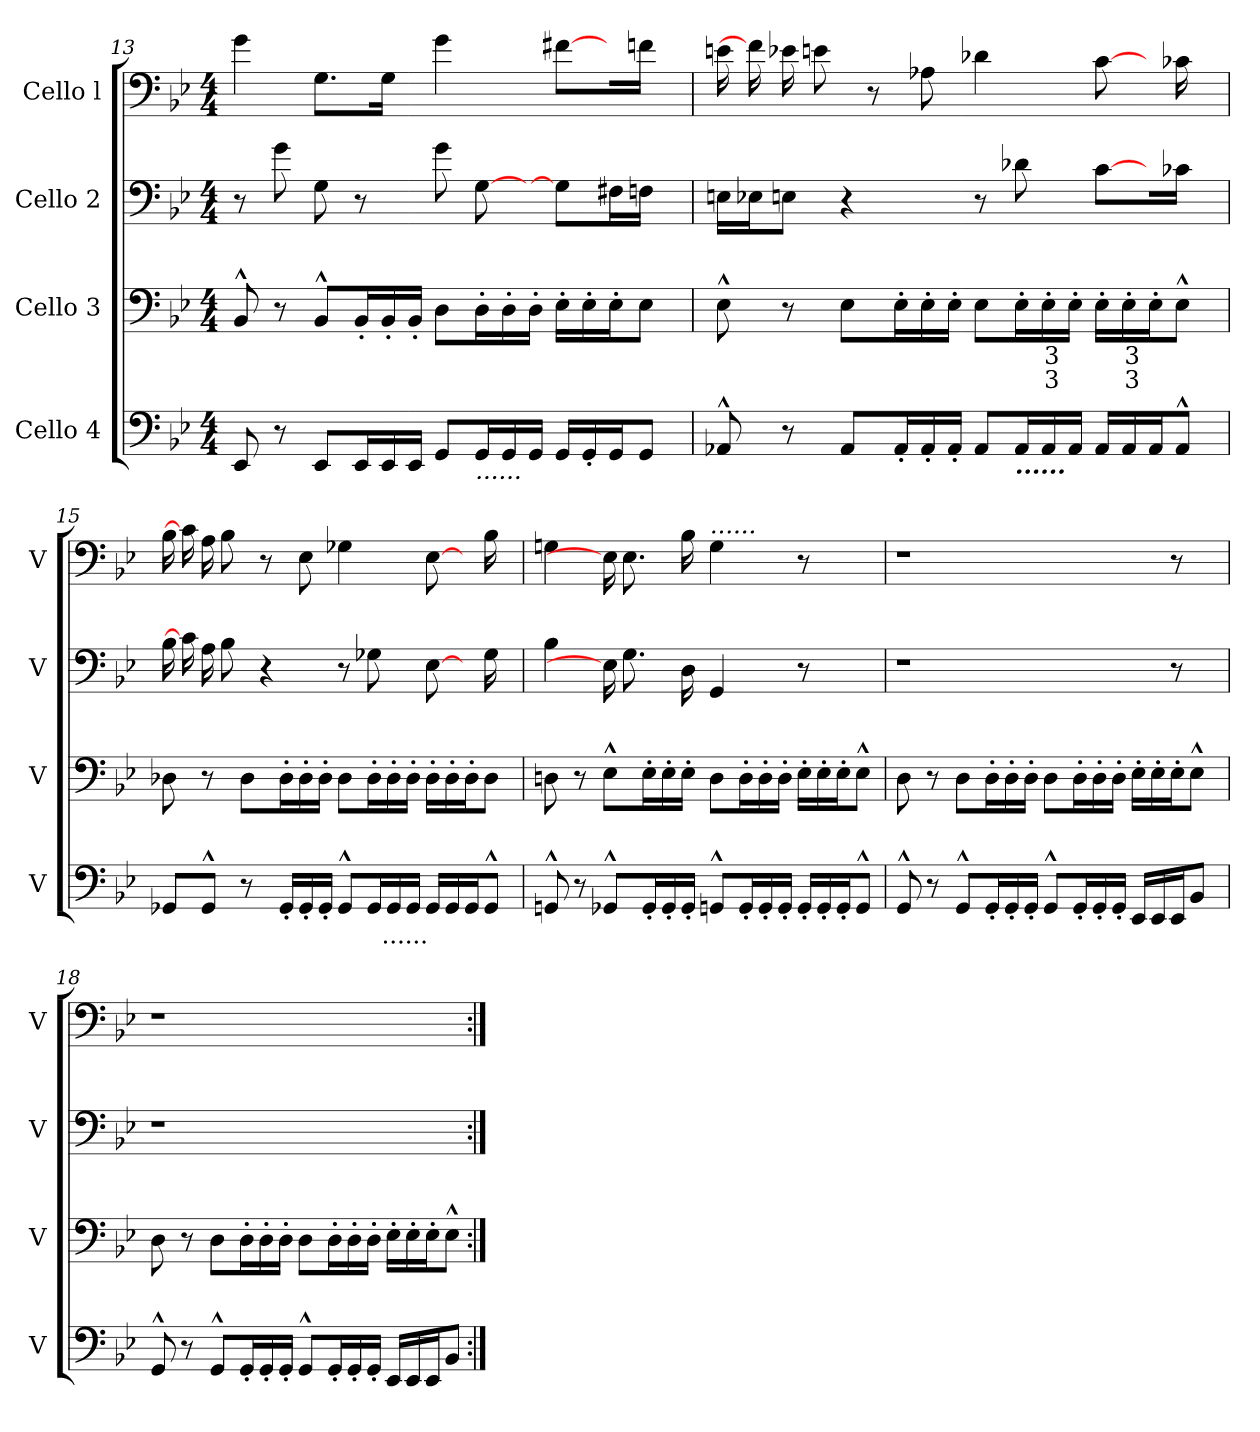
**kern	**text	**kern	**text	**text	**kern	**kern
*part4	*part4	*part3	*part3	*part3	*part2	*part1
*staff4	*staff4	*staff3	*staff3	*staff3	*staff2	*staff1
*I"Cello 4	*	*I"Cello 3	*	*	*I"Cello 2	*I"Cello l
*I'V	*	*I'V	*	*	*I'V	*I'V
!!LO:LB:g=z
*clefF4	*	*clefF4	*	*	*clefF4	*clefF4
*k[b-e-]	*	*k[b-e-]	*	*	*k[b-e-]	*k[b-e-]
*M4/4	*	*M4/4	*	*	*M4/4	*M4/4
=13	=13	=13	=13	=13	=13	=13
8EE-/	.	8BB-^^>/	.	.	8r	4g\
8r	.	8r	.	.	8g\K	.
8EE-/L	.	8BB-^^>/L	.	.	8G\k	8.G\L
16EE-/L	.	16BB-'</L	.	.	8r	.
16EE-/	.	16BB-'</	.	.	.	16G\Jk
16EE-/JJ	.	16BB-'</JJ	.	.	16ryy	16ryy
8GG/L	.	8D\L	.	.	8g\K	4g\
!LO:TX:b:i:t=......	!	!	!	!	!	!
16GG/L	.	16D'>\L	.	.	[>8G\k	.
16GG/	.	16D'>\	.	.	.	.
16GG/JJ	.	16D'>\JJ	.	.	16ryy	16ryy
16GG/LL	.	16E-'>\LL	.	.	8G\L]	[8f#X\L
16GG'>/	.	16E-'>\	.	.	.	.
16GG/J	.	16E-'>\J	.	.	16F#X\L	16ryy
8GG/J	.	8E-\J	.	.	16Fn\JJ	16fn\Jk
.	.	.	.	.	16ryy	16ryy
=14	=14	=14	=14	=14	=14	=14
8AA-X^^>/	.	8E-^^>\	.	.	16En\LL	16en\LL
.	.	.	.	.	16E-X\J	16f#\L]
8r	.	8r	.	.	8En\J	16e-X\J
.	.	.	.	.	.	8en\J
8AA-/L	.	8E-\L	.	.	4r	.
.	.	.	.	.	.	8r
16AA-'</L	.	16E-'>\L	.	.	.	.
16AA-'</	.	16E-'>\	.	.	.	8A-X\
16AA-'</JJ	.	16E-'>\JJ	.	.	16ryy	.
8AA-/L	.	8E-\L	.	.	8r	4d-X\
!LO:TX:b:Bi:t=......	!	!	!	!	!	!
16AA-/L	.	16E-'>\L	.	.	8d-X\	.
!	!	!	!LO:LY:b	!LO:LY:b	!	!
16AA-/	.	16E-'>\	3	3	.	.
16AA-/JJ	.	16E-'>\JJ	.	.	16ryy	16ryy
16AA-/LL	.	16E-'>\LL	.	.	[8c\L	[8c\L
!	!	!	!LO:LY:b	!LO:LY:b	!	!
16AA-/	.	16E-'>\	3	3	.	.
16AA-/J	.	16E-'>\J	.	.	16ryy	16ryy
8AA-^^>/J	.	8E-^^>\J	.	.	16c-X\Jk	16c-X\Jk
.	.	.	.	.	16ryy	16ryy
=15	=15	=15	=15	=15	=15	=15
8GG-X/L	.	8D-X\	.	.	16B-\KL	16B-\KL
.	.	.	.	.	16c\L]	16c\L]
8GG-^^>/J	.	8r	.	.	16A\k	16A\k
.	.	.	.	.	8B-\J	8B-\J
8r	.	8D-\L	.	.	.	.
.	.	.	.	.	4r	8r
16GG-'</LL	.	16D-'>\L	.	.	.	.
16GG-'<'>/	.	16D-'>\	.	.	.	8E-\
16GG-'</JJ	.	16D-'>\JJ	.	.	.	.
8GG-^^>/L	.	8D-\L	.	.	8r	4G-X\
16GG-/L	.	16D-'>\L	.	.	8G-X\	.
!	!LO:LY:b	!	!	!	!	!
16GG-/	......	16D-'>\	.	.	.	.
16GG-/JJ	.	16D-'>\JJ	.	.	16ryy	16ryy
16GG-/LL	.	16D-'>\LL	.	.	[8E-\L	[8E-\L
16GG-/	.	16D-'>\	.	.	.	.
16GG-/J	.	16D-'>\J	.	.	16ryy	16ryy
8GG-^^>/J	.	8D-\J	.	.	16G-\Jk	16B-\Jk
.	.	.	.	.	16ryy	16ryy
!!LO:LB:g=z
=16	=16	=16	=16	=16	=16	=16
8GGn^^>/	.	8Dn\	.	.	4B-\	4Gn\
8r	.	8r	.	.	.	.
8GG-X^^>/L	.	8E-^^>\L	.	.	16E-\L]	16E-\L]
.	.	.	.	.	8.G\L	8.E-\L
16GG-'</L	.	16E-'>\L	.	.	.	.
16GG-'</	.	16E-'>\	.	.	.	.
16GG-'</JJ	.	16E-'>\JJ	.	.	16D\Jk	16B-\Jk
!	!	!	!	!	!	!LO:TX:a:i:t=......
8GGn^^>/L	.	8D\L	.	.	4GG/	4G\
16GG'</L	.	16D'>\L	.	.	.	.
16GG'</	.	16D'>\	.	.	.	.
16GG'</JJ	.	16D'>\JJ	.	.	16ryy	16ryy
16GG'</LL	.	16E-'>\LL	.	.	8r	8r
16GG'</	.	16E-'>\	.	.	.	.
16GG'</J	.	16E-'>\J	.	.	8.ryy	8.ryy
8GG^^>/J	.	8E-^^>\J	.	.	.	.
=17	=17	=17	=17	=17	=17	=17
8GG^^>/	.	8D\	.	.	1r	1r
8r	.	8r	.	.	.	.
8GG^^>/L	.	8D\L	.	.	.	.
16GG'</L	.	16D'>\L	.	.	.	.
16GG'</	.	16D'>\	.	.	.	.
16GG'</JJ	.	16D'>\JJ	.	.	.	.
8GG^^>/L	.	8D\L	.	.	.	.
16GG'</L	.	16D'>\L	.	.	.	.
16GG'</	.	16D'>\	.	.	.	.
16GG'</JJ	.	16D'>\JJ	.	.	.	.
16EE-/LL	.	16E-'>\LL	.	.	.	.
16EE-/	.	16E-'>\	.	.	.	.
16EE-/J	.	16E-'>\J	.	.	8r	8r
8BB-/J	.	8E-^^>\J	.	.	.	.
.	.	.	.	.	16ryy	16ryy
=18	=18	=18	=18	=18	=18	=18
8GG^^>/	.	8D\	.	.	1r	1r
8r	.	8r	.	.	.	.
8GG^^>/L	.	8D\L	.	.	.	.
16GG'</L	.	16D'>\L	.	.	.	.
16GG'</	.	16D'>\	.	.	.	.
16GG'</JJ	.	16D'>\JJ	.	.	.	.
8GG^^>/L	.	8D\L	.	.	.	.
16GG'</L	.	16D'>\L	.	.	.	.
16GG'</	.	16D'>\	.	.	.	.
16GG'</JJ	.	16D'>\JJ	.	.	.	.
16EE-/LL	.	16E-'>\LL	.	.	.	.
16EE-/	.	16E-'>\	.	.	.	.
16EE-/J	.	16E-'>\J	.	.	8.ryy	8.ryy
8BB-/J	.	8E-^^>\J	.	.	.	.
=:|!	=:|!	=:|!	=:|!	=:|!	=:|!	=:|!
*-	*-	*-	*-	*-	*-	*-
